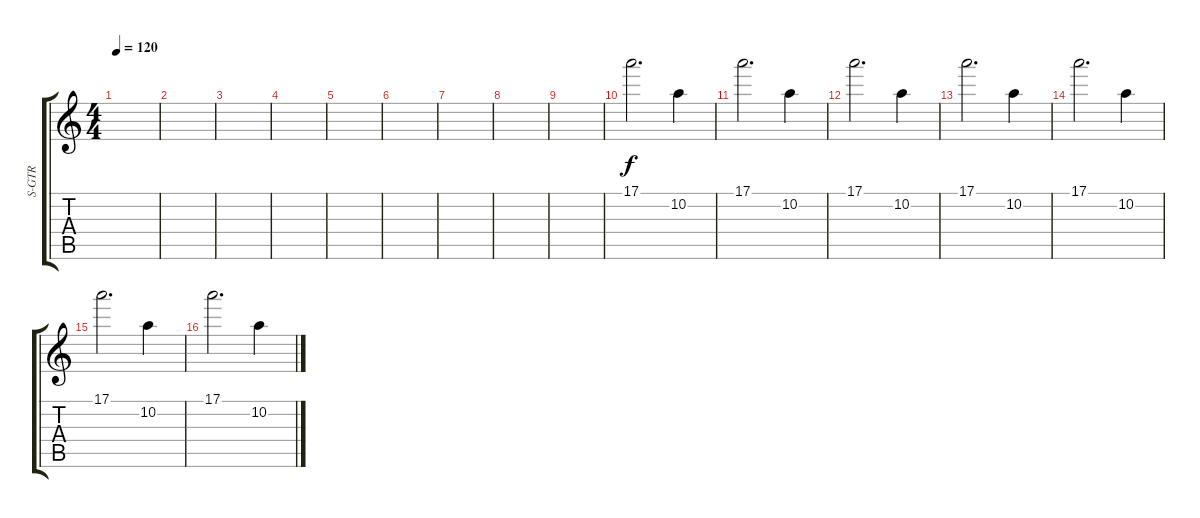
\track ("S-GTR" "S-GTR") {instrument overdrivenguitar}
\staff {score tabs}
\tuning (E4 B3 G3 D3 A2 E2) {hide}
\ts (4 4)
\tempo 120
\clef g2
\ks c
|
|
|
|
|
|
|
|
|
17.1.2{d} 10.2.4 |
17.1.2{d} 10.2.4 |
17.1.2{d} 10.2.4 |
17.1.2{d} 10.2.4 |
17.1.2{d} 10.2.4 |
17.1.2{d} 10.2.4 |
17.1.2{d} 10.2.4
